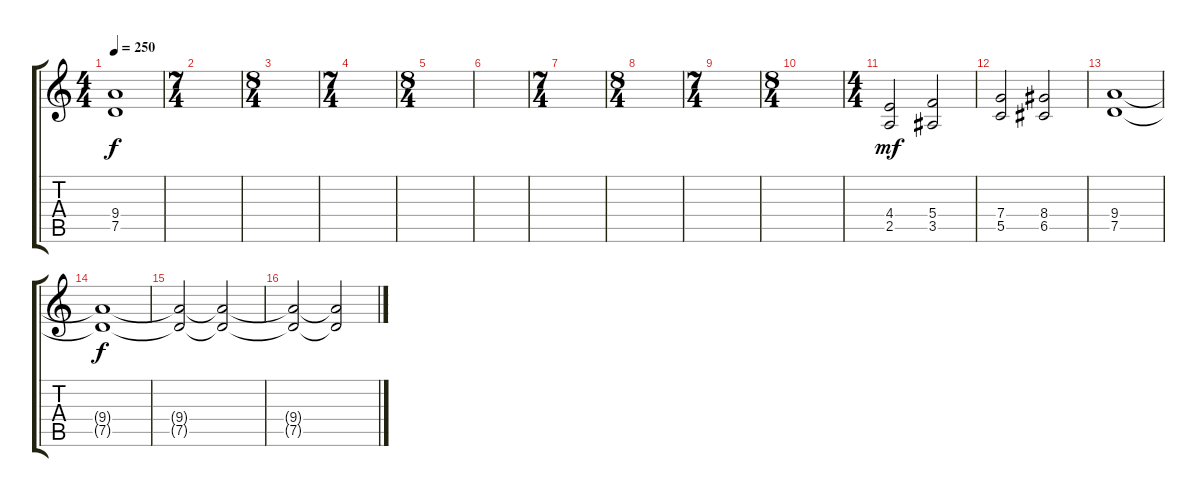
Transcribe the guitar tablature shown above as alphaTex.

\track "" {instrument overdrivenguitar}
\staff {score tabs}
\tuning (D4 A3 F3 C3 G2 D2) {hide}
\ts (4 4)
\tempo 250
\clef g2
\ks c
(9.4{t} 7.5{t}).1{dy f} |
\ts (7 4)
|
\ts (8 4)
|
\ts (7 4)
|
\ts (8 4)
|
|
\ts (7 4)
|
\ts (8 4)
|
\ts (7 4)
|
\ts (8 4)
|
\ts (4 4)
(4.4 2.5).2{dy mf} (5.4 3.5).2 |
(7.4 5.5).2 (8.4 6.5).2 |
(9.4 7.5).1 |
(9.4{t} 7.5{t}).1{dy f} |
(9.4{t} 7.5{t}).2 (9.4{t} 7.5{t}).2 |
(9.4{t} 7.5{t}).2 (9.4{t} 7.5{t}).2
